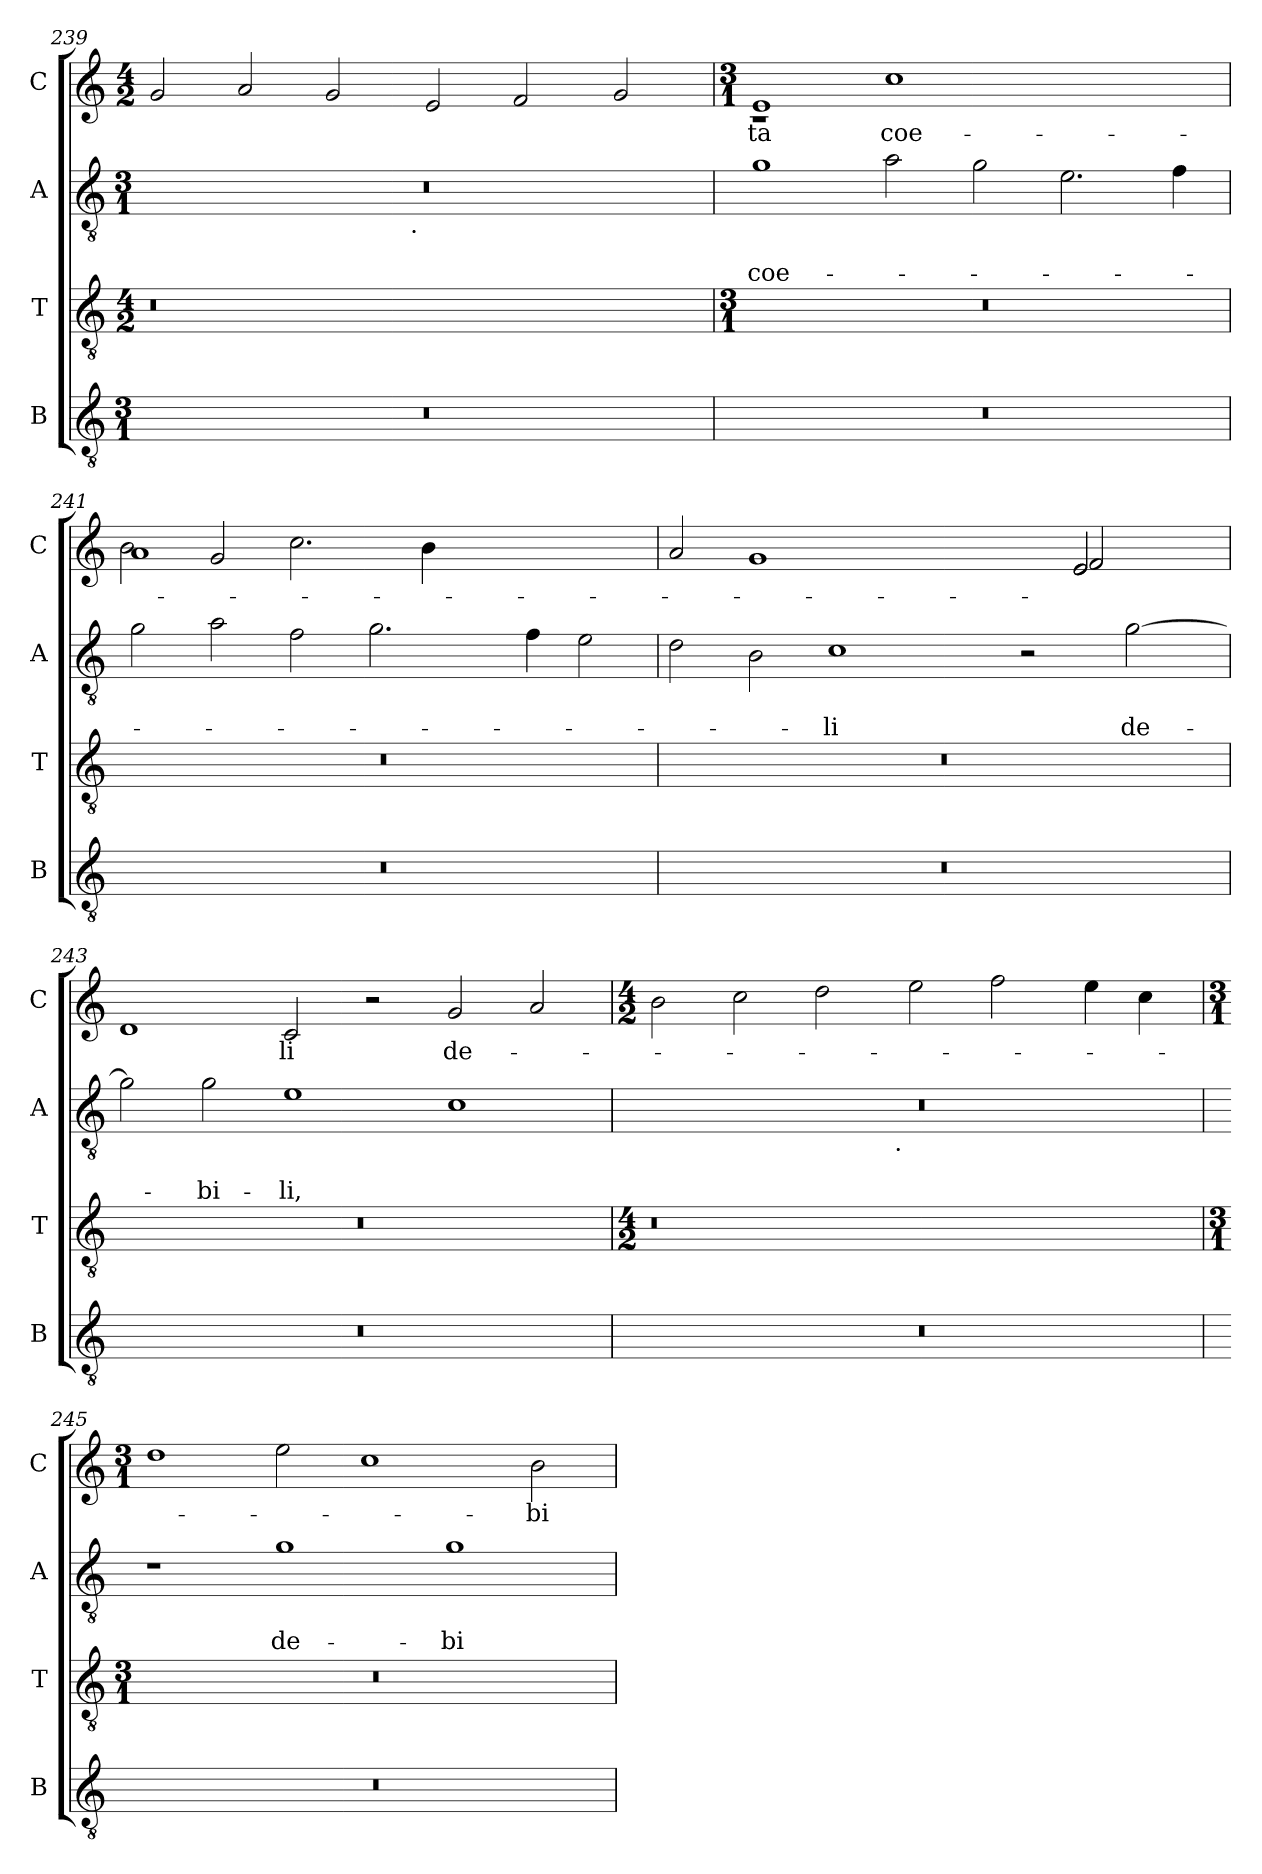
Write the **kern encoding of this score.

**kern	**kern	**kern	**text	**text	**kern	**text
*part4	*part3	*part2	*part2	*part2	*part1	*part1
*staff4	*staff3	*staff2	*staff2	*staff2	*staff1	*staff1
*I"B	*I"T	*I"A	*	*	*I"C	*
*I'B	*I'T	*I'A	*	*	*I'C	*
*clefGv2	*clefGv2	*clefGv2	*	*	*clefG2	*
*k[]	*k[]	*k[]	*	*	*k[]	*
*C:	*C:	*C:	*	*	*C:	*
*M3/1	*M4/2	*M3/1	*	*	*M4/2	*
=239	=239	=239	=239	=239	=239	=239
*	*	*^	*	*	*	*
0.r	0r	0.r	1ryy	.	.	2g/	.
.	.	.	.	.	.	2a/	.
.	.	.	4...ryy	.	.	2g/	.
!	!	!	!LO:TX:b:t=.	!	!	!	!
.	.	.	1ryy	.	.	.	.
.	.	.	.	.	.	2e/	.
.	1ryy	.	.	.	.	2f/	.
.	.	.	2ryy	.	.	.	.
.	.	.	.	.	.	2g/	.
.	.	.	32ryy	.	.	.	.
*	*	*v	*v	*	*	*	*
=240	=240	=240	=240	=240	=240	=240
*	*M3/1	*	*	*	*M3/1	*
*	*	*^	*	*	*	*
!	!	!	!	!	!LO:LY:b	!	!LO:LY:b
*	*	*v	*v	*	*	*^	*
0.r	0.r	1g	.	coe-	1e	1rc	-ta
!	!	!	!	!	!	!	!LO:LY:b
.	.	2a\	.	.	1ryy	1cc	coe-
.	.	2g\	.	.	.	.	.
.	.	2.e\	.	.	1ryy	1ryy	.
.	.	4f\	.	.	.	.	.
=241	=241	=241	=241	=241	=241	=241	=241
0.r	0.r	2g\	.	.	1a	2b\	.
.	.	2a\	.	.	.	2g/	.
.	.	2f\	.	.	1ryy	2.cc\	.
.	.	2.g\	.	.	.	.	.
.	.	.	.	.	.	4b\	.
.	.	.	.	.	1ryy	1ryy	.
.	.	4f\	.	.	.	.	.
.	.	2e\	.	.	.	.	.
!!LO:LB:g=z
=242	=242	=242	=242	=242	=242	=242	=242
*	*	*	*	*	*^	*^	*
0.r	0.r	2d\	.	.	2a/	0ryy	0ryy	0ryy	.
.	.	2B\	.	.	1g	.	.	.	.
!	!	!	!	!LO:LY:b	!	!	!	!	!
.	.	1c	.	-li	.	.	.	.	.
.	.	.	.	.	48ryy	.	.	.	.
.	.	.	.	.	4ryy	.	.	.	.
.	.	.	.	.	48%59ryy	.	.	.	.
.	.	2r	.	.	.	4ryy	4ryy	4ryy	.
.	.	.	.	.	.	2e/	2f/	2e/	.
!	!	!	!	!LO:LY:b	!	!	!	!	!
.	.	[>2g\	.	de-	.	.	.	.	.
.	.	.	.	.	.	4ryy	4ryy	4ryy	.
*	*	*	*	*	*v	*v	*v	*v	*
=243	=243	=243	=243	=243	=243	=243
0.r	0.r	2g\]	.	.	1d	.
!	!	!	!	!LO:LY:b	!	!
.	.	2g\	.	-bi-	.	.
!	!	!	!	!LO:LY:b	!	!LO:LY:b
.	.	1e	.	-li,	2c/	-li
.	.	.	.	.	2r	.
!	!	!	!	!	!	!LO:LY:b
.	.	1c	.	.	2g/	de-
.	.	.	.	.	2a/	.
=244	=244	=244	=244	=244	=244	=244
*	*M4/2	*	*	*	*M4/2	*
*	*	*^	*	*	*	*
0.r	0r	0.r	1ryy	.	.	2b\	.
.	.	.	.	.	.	2cc\	.
.	.	.	4...ryy	.	.	2dd\	.
!	!	!	!LO:TX:b:t=.	!	!	!	!
.	.	.	1ryy	.	.	.	.
.	.	.	.	.	.	2ee\	.
.	1ryy	.	.	.	.	2ff\	.
.	.	.	2ryy	.	.	.	.
.	.	.	.	.	.	4ee\	.
.	.	.	.	.	.	4cc\	.
.	.	.	32ryy	.	.	.	.
*	*	*v	*v	*	*	*	*
=245	=245	=245	=245	=245	=245	=245
*	*M3/1	*	*	*	*M3/1	*
0.r	0.r	1r	.	.	1dd	.
!	!	!	!	!LO:LY:b	!	!
.	.	1g	.	de-	2ee\	.
.	.	.	.	.	1cc	.
!	!	!	!	!LO:LY:b	!	!
.	.	1g	.	-bi-	.	.
!	!	!	!	!	!	!LO:LY:b
.	.	.	.	.	2b\	-bi-
=	=	=	=	=	=	=
*-	*-	*-	*-	*-	*-	*-
